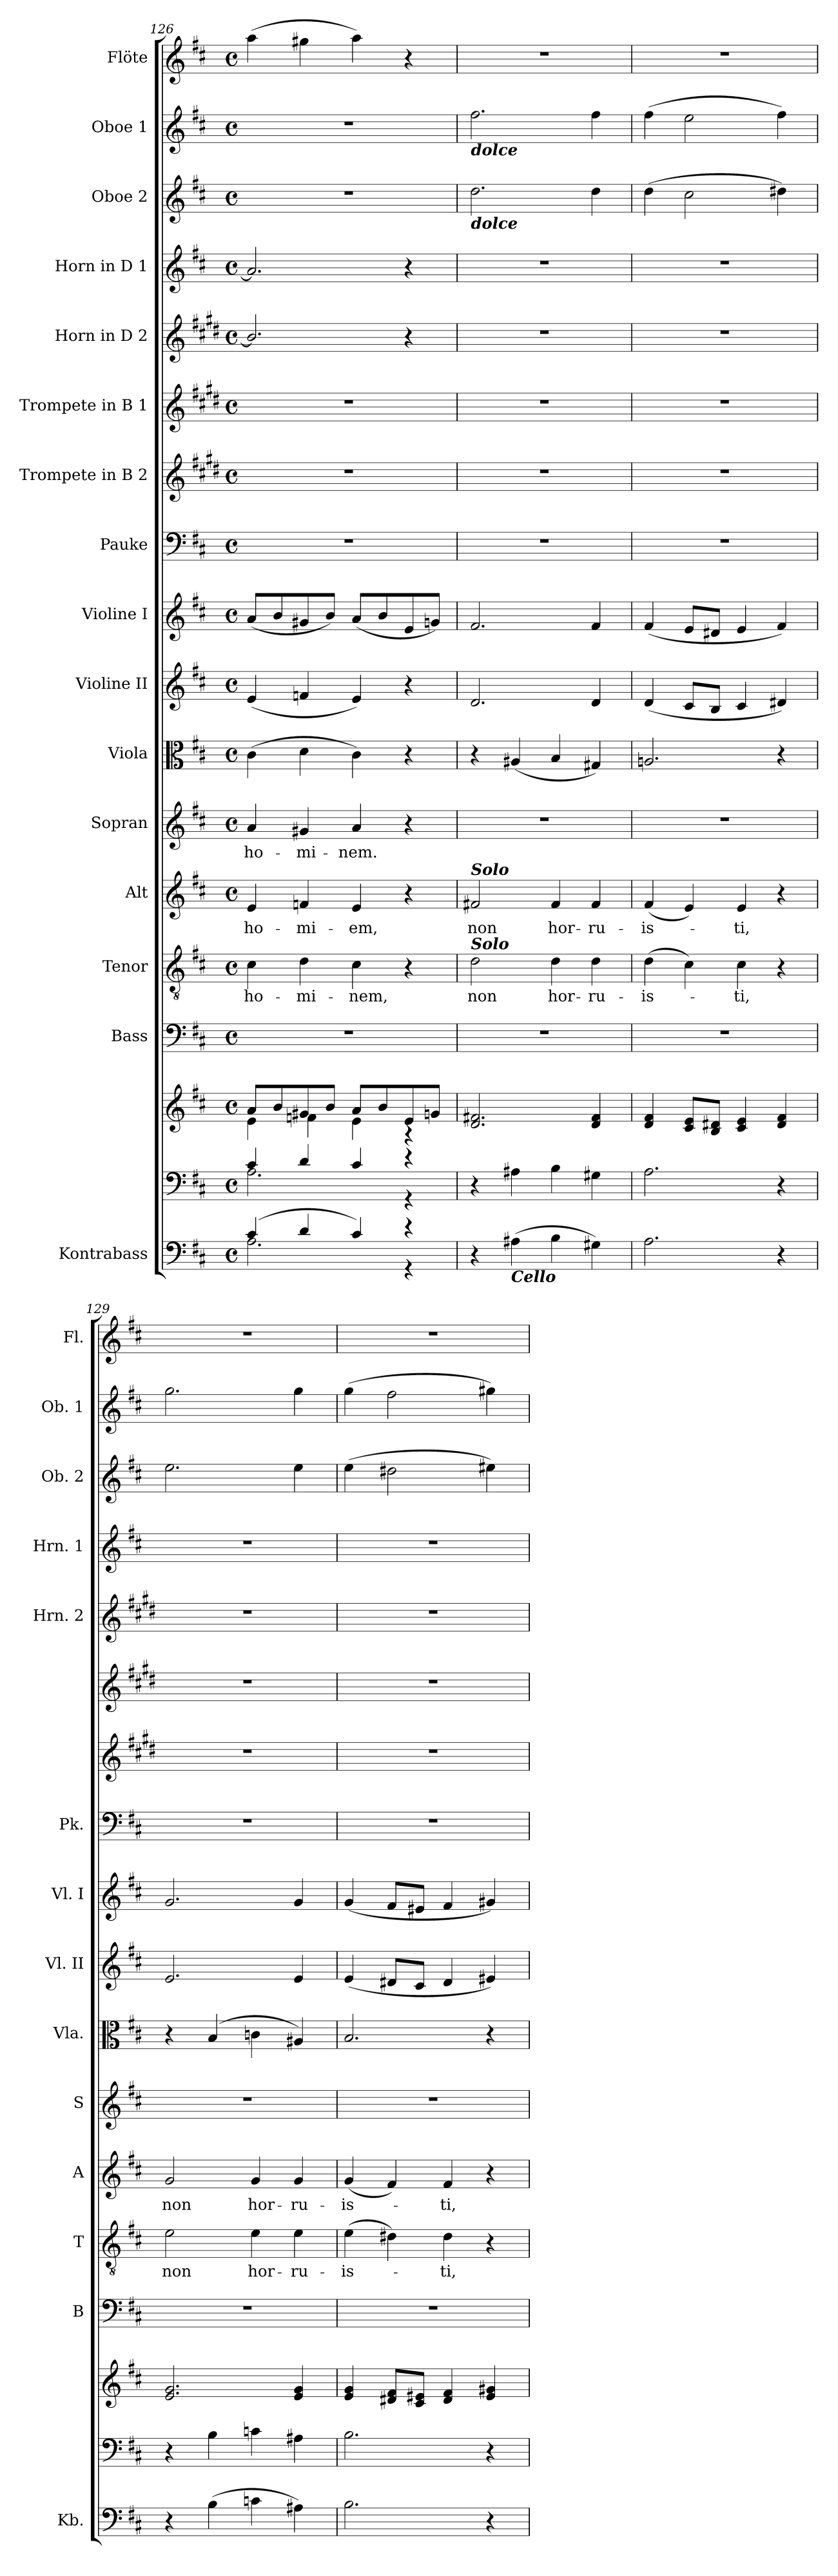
**kern	**kern	**kern	**kern	**kern	**text	**kern	**text	**kern	**text	**kern	**kern	**kern	**kern	**kern	**kern	**kern	**kern	**kern	**kern	**kern
*part17	*part16	*part16	*part15	*part14	*part14	*part13	*part13	*part12	*part12	*part11	*part10	*part9	*part8	*part7	*part6	*part5	*part4	*part3	*part2	*part1
*staff18	*staff17	*staff16	*staff15	*staff14	*staff14	*staff13	*staff13	*staff12	*staff12	*staff11	*staff10	*staff9	*staff8	*staff7	*staff6	*staff5	*staff4	*staff3	*staff2	*staff1
*I"Kontrabass	*	*	*I"Bass	*I"Tenor	*	*I"Alt	*	*I"Sopran	*	*I"Viola	*I"Violine II	*I"Violine I	*I"Pauke	*I"Trompete in B 2	*I"Trompete in B 1	*I"Horn in D 2	*I"Horn in D 1	*I"Oboe 2	*I"Oboe 1	*I"Flöte
*I'Kb.	*	*	*I'B	*I'T	*	*I'A	*	*I'S	*	*I'Vla.	*I'Vl. II	*I'Vl. I	*I'Pk.	*	*	*I'Hrn. 2	*I'Hrn. 1	*I'Ob. 2	*I'Ob. 1	*I'Fl.
*clefF4	*clefF4	*clefG2	*clefF4	*clefGv2	*	*clefG2	*	*clefG2	*	*clefC3	*clefG2	*clefG2	*clefF4	*clefG2	*clefG2	*clefG2	*clefG2	*clefG2	*clefG2	*clefG2
*ITrd7c12	*	*	*	*	*	*	*	*	*	*	*	*	*	*ITrd1c2	*ITrd1c2	*ITrd4c7	*ITrd4c7	*	*	*
*k[f#c#]	*k[f#c#]	*k[f#c#]	*k[f#c#]	*k[f#c#]	*	*k[f#c#]	*	*k[f#c#]	*	*k[f#c#]	*k[f#c#]	*k[f#c#]	*k[f#c#]	*k[f#c#]	*k[f#c#]	*k[f#c#g#]	*k[f#]	*k[f#c#]	*k[f#c#]	*k[f#c#]
*D:	*D:	*D:	*D:	*D:	*	*D:	*	*D:	*	*D:	*D:	*D:	*D:	*D:	*D:	*A:	*G:	*D:	*D:	*D:
*M4/4	*M4/4	*M4/4	*M4/4	*M4/4	*	*M4/4	*	*M4/4	*	*M4/4	*M4/4	*M4/4	*M4/4	*M4/4	*M4/4	*M4/4	*M4/4	*M4/4	*M4/4	*M4/4
*met(c)	*met(c)	*met(c)	*met(c)	*met(c)	*	*met(c)	*	*met(c)	*	*met(c)	*met(c)	*met(c)	*met(c)	*met(c)	*met(c)	*met(c)	*met(c)	*met(c)	*met(c)	*met(c)
=126	=126	=126	=126	=126	=126	=126	=126	=126	=126	=126	=126	=126	=126	=126	=126	=126	=126	=126	=126	=126
*^	*^	*^	*	*	*	*	*	*	*	*	*	*	*	*	*	*	*	*	*	*
!	!	!	!	!	!	!	!	!LO:LY:b	!	!LO:LY:b	!	!LO:LY:b	!	!	!	!	!	!	!	!	!	!	!
(>4C#/	2.AA\	4c#/	2.A\	8a/L	4e\	1r	4c#\	ho-	4e/	ho-	4a/	ho-	(>4c#\	(<4e/	(<8a/L	1r	1r	1r	2.e/]	2.d/]	1r	1r	(>4aa\
.	.	.	.	8b/	.	.	.	.	.	.	.	.	.	.	8b/	.	.	.	.	.	.	.	.
!	!	!	!	!	!	!	!	!LO:LY:b	!	!LO:LY:b	!	!LO:LY:b	!	!	!	!	!	!	!	!	!	!	!
4D/	.	4d/	.	8g#X/	4fn\	.	4d\	-mi-	4fn/	-mi-	4g#X/	-mi-	4d\	4fn/	8g#X/	.	.	.	.	.	.	.	4gg#X\
.	.	.	.	8b/J	.	.	.	.	.	.	.	.	.	.	8b/J)	.	.	.	.	.	.	.	.
!	!	!	!	!	!	!	!	!LO:LY:b	!	!LO:LY:b	!	!LO:LY:b	!	!	!	!	!	!	!	!	!	!	!
4C#/)	.	4c#/	.	8a/L	4e\	.	4c#\	-nem,	4e/	-em,	4a/	-nem.	4c#\)	4e/)	(<8a/L	.	.	.	.	.	.	.	4aa\)
.	.	.	.	8b/	.	.	.	.	.	.	.	.	.	.	8b/	.	.	.	.	.	.	.	.
4r	4r	4r	4r	8e/	4rG	.	4r	.	4r	.	4r	.	4r	4r	8e/	.	.	.	4r	4r	.	.	4r
.	.	.	.	8gn/J	.	.	.	.	.	.	.	.	.	.	8gn/J)	.	.	.	.	.	.	.	.
*v	*v	*	*	*	*	*	*	*	*	*	*	*	*	*	*	*	*	*	*	*	*	*	*
*	*v	*v	*	*	*	*	*	*	*	*	*	*	*	*	*	*	*	*	*	*	*	*
*	*	*v	*v	*	*	*	*	*	*	*	*	*	*	*	*	*	*	*	*	*	*
!!LO:PB:g=z
=127	=127	=127	=127	=127	=127	=127	=127	=127	=127	=127	=127	=127	=127	=127	=127	=127	=127	=127	=127	=127
!	!	!	!	!	!	!	!	!	!	!	!	!	!	!	!	!	!	!	!LO:TX:b:Bi:t=dolce	!
!	!	!	!	!	!	!	!	!	!	!	!	!	!	!	!	!	!	!LO:TX:b:Bi:t=dolce	!	!
!	!	!	!	!	!	!LO:TX:a:Bi:t=Solo	!	!	!	!	!	!	!	!	!	!	!	!	!	!
!	!	!	!	!LO:TX:a:Bi:t=Solo	!	!	!	!	!	!	!	!	!	!	!	!	!	!	!	!
!	!	!	!	!	!LO:LY:b	!	!LO:LY:b	!	!	!	!	!	!	!	!	!	!	!	!	!
4r	4r	2.d/ 2.f#X/	1r	2d\	non	2f#X/	non	1r	.	4r	2.d/	2.f#/	1r	1r	1r	1r	1r	2.dd\	2.ff#\	1r
!LO:TX:b:Bi:t=Cello	!	!	!	!	!	!	!	!	!	!	!	!	!	!	!	!	!	!	!	!
(>4AA#X\	4A#X\	.	.	.	.	.	.	.	.	(<4A#X/	.	.	.	.	.	.	.	.	.	.
!	!	!	!	!	!LO:LY:b	!	!LO:LY:b	!	!	!	!	!	!	!	!	!	!	!	!	!
4BB\	4B\	.	.	4d\	hor-	4f#/	hor-	.	.	4B/	.	.	.	.	.	.	.	.	.	.
!	!	!	!	!	!LO:LY:b	!	!LO:LY:b	!	!	!	!	!	!	!	!	!	!	!	!	!
4GG#X\)	4G#X\	4d/ 4f#/	.	4d\	-ru-	4f#/	-ru-	.	.	4G#X/)	4d/	4f#/	.	.	.	.	.	4dd\	4ff#\	.
=128	=128	=128	=128	=128	=128	=128	=128	=128	=128	=128	=128	=128	=128	=128	=128	=128	=128	=128	=128	=128
!	!	!	!	!	!LO:LY:b	!	!LO:LY:b	!	!	!	!	!	!	!	!	!	!	!	!	!
2.AA\	2.A\	4d/ 4f#/	1r	(>4d\	-is-	(<4f#/	-is-	1r	.	2.An/	(<4d/	(<4f#/	1r	1r	1r	1r	1r	(>4dd\	(>4ff#\	1r
.	.	8c#/ 8e/L	.	4c#\)	.	4e/)	.	.	.	.	8c#/L	8e/L	.	.	.	.	.	2cc#\	2ee\	.
.	.	8B/ 8d#X/J	.	.	.	.	.	.	.	.	8B/J	8d#X/J	.	.	.	.	.	.	.	.
!	!	!	!	!	!LO:LY:b	!	!LO:LY:b	!	!	!	!	!	!	!	!	!	!	!	!	!
.	.	4c#/ 4e/	.	4c#\	-ti,	4e/	-ti,	.	.	.	4c#/	4e/	.	.	.	.	.	.	.	.
4r	4r	4d#/ 4f#/	.	4r	.	4r	.	.	.	4r	4d#X/)	4f#/)	.	.	.	.	.	4dd#X\)	4ff#\)	.
=129	=129	=129	=129	=129	=129	=129	=129	=129	=129	=129	=129	=129	=129	=129	=129	=129	=129	=129	=129	=129
!	!	!	!	!	!LO:LY:b	!	!LO:LY:b	!	!	!	!	!	!	!	!	!	!	!	!	!
4r	4r	2.e/ 2.g/	1r	2e\	non	2g/	non	1r	.	4r	2.e/	2.g/	1r	1r	1r	1r	1r	2.ee\	2.gg\	1r
(>4BB\	4B\	.	.	.	.	.	.	.	.	(<4B/	.	.	.	.	.	.	.	.	.	.
!	!	!	!	!	!LO:LY:b	!	!LO:LY:b	!	!	!	!	!	!	!	!	!	!	!	!	!
4Cn\	4cn\	.	.	4e\	hor-	4g/	hor-	.	.	4cn\	.	.	.	.	.	.	.	.	.	.
!	!	!	!	!	!LO:LY:b	!	!LO:LY:b	!	!	!	!	!	!	!	!	!	!	!	!	!
4AA#X\)	4A#X\	4e/ 4g/	.	4e\	-ru-	4g/	-ru-	.	.	4A#X/)	4e/	4g/	.	.	.	.	.	4ee\	4gg\	.
=130	=130	=130	=130	=130	=130	=130	=130	=130	=130	=130	=130	=130	=130	=130	=130	=130	=130	=130	=130	=130
!	!	!	!	!	!LO:LY:b	!	!LO:LY:b	!	!	!	!	!	!	!	!	!	!	!	!	!
2.BB\	2.B\	4e/ 4g/	1r	(>4e\	-is-	(<4g/	-is-	1r	.	2.B/	(<4e/	(<4g/	1r	1r	1r	1r	1r	(>4ee\	(>4gg\	1r
.	.	8d#X/ 8f#/L	.	4d#X\)	.	4f#/)	.	.	.	.	8d#X/L	8f#/L	.	.	.	.	.	2dd#X\	2ff#\	.
.	.	8c#/ 8e#X/J	.	.	.	.	.	.	.	.	8c#/J	8e#X/J	.	.	.	.	.	.	.	.
!	!	!	!	!	!LO:LY:b	!	!LO:LY:b	!	!	!	!	!	!	!	!	!	!	!	!	!
.	.	4d#/ 4f#/	.	4d#\	-ti,	4f#/	-ti,	.	.	.	4d#/	4f#/	.	.	.	.	.	.	.	.
4r	4r	4e#/ 4g#X/	.	4r	.	4r	.	.	.	4r	4e#X/)	4g#X/)	.	.	.	.	.	4ee#X\)	4gg#X\)	.
=	=	=	=	=	=	=	=	=	=	=	=	=	=	=	=	=	=	=	=	=
*-	*-	*-	*-	*-	*-	*-	*-	*-	*-	*-	*-	*-	*-	*-	*-	*-	*-	*-	*-	*-
